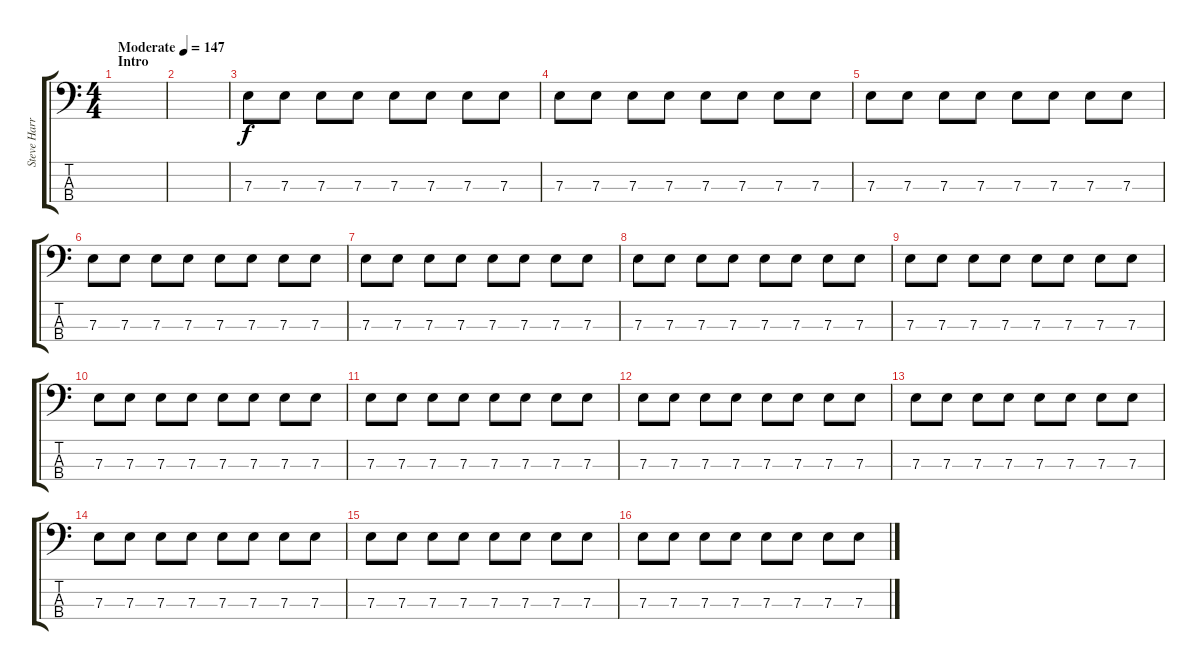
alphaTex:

\track ("Steve Harris" "Steve Harr") {instrument electricbassfinger}
\staff {score tabs}
\tuning (G2 D2 A1 E1) {hide}
\ts (4 4)
\section ("" "Intro")
\tempo (147 "Moderate")
\clef f4
\ks c
|
|
7.3.8{volume 9} 7.3.8 7.3.8 7.3.8 7.3.8 7.3.8 7.3.8 7.3.8 |
7.3.8 7.3.8 7.3.8 7.3.8 7.3.8 7.3.8 7.3.8 7.3.8 |
7.3.8 7.3.8 7.3.8 7.3.8 7.3.8 7.3.8 7.3.8 7.3.8 |
7.3.8 7.3.8 7.3.8 7.3.8 7.3.8 7.3.8 7.3.8 7.3.8 |
7.3.8 7.3.8 7.3.8 7.3.8 7.3.8 7.3.8 7.3.8 7.3.8 |
7.3.8 7.3.8 7.3.8 7.3.8 7.3.8 7.3.8 7.3.8 7.3.8 |
7.3.8 7.3.8 7.3.8 7.3.8 7.3.8 7.3.8 7.3.8 7.3.8 |
7.3.8 7.3.8 7.3.8 7.3.8 7.3.8 7.3.8 7.3.8 7.3.8 |
7.3.8 7.3.8 7.3.8 7.3.8 7.3.8 7.3.8 7.3.8 7.3.8 |
7.3.8 7.3.8 7.3.8 7.3.8 7.3.8 7.3.8 7.3.8 7.3.8 |
7.3.8 7.3.8 7.3.8 7.3.8 7.3.8 7.3.8 7.3.8 7.3.8 |
7.3.8 7.3.8 7.3.8 7.3.8 7.3.8 7.3.8 7.3.8 7.3.8 |
7.3.8 7.3.8 7.3.8 7.3.8 7.3.8 7.3.8 7.3.8 7.3.8 |
7.3.8 7.3.8 7.3.8 7.3.8 7.3.8 7.3.8 7.3.8 7.3.8
